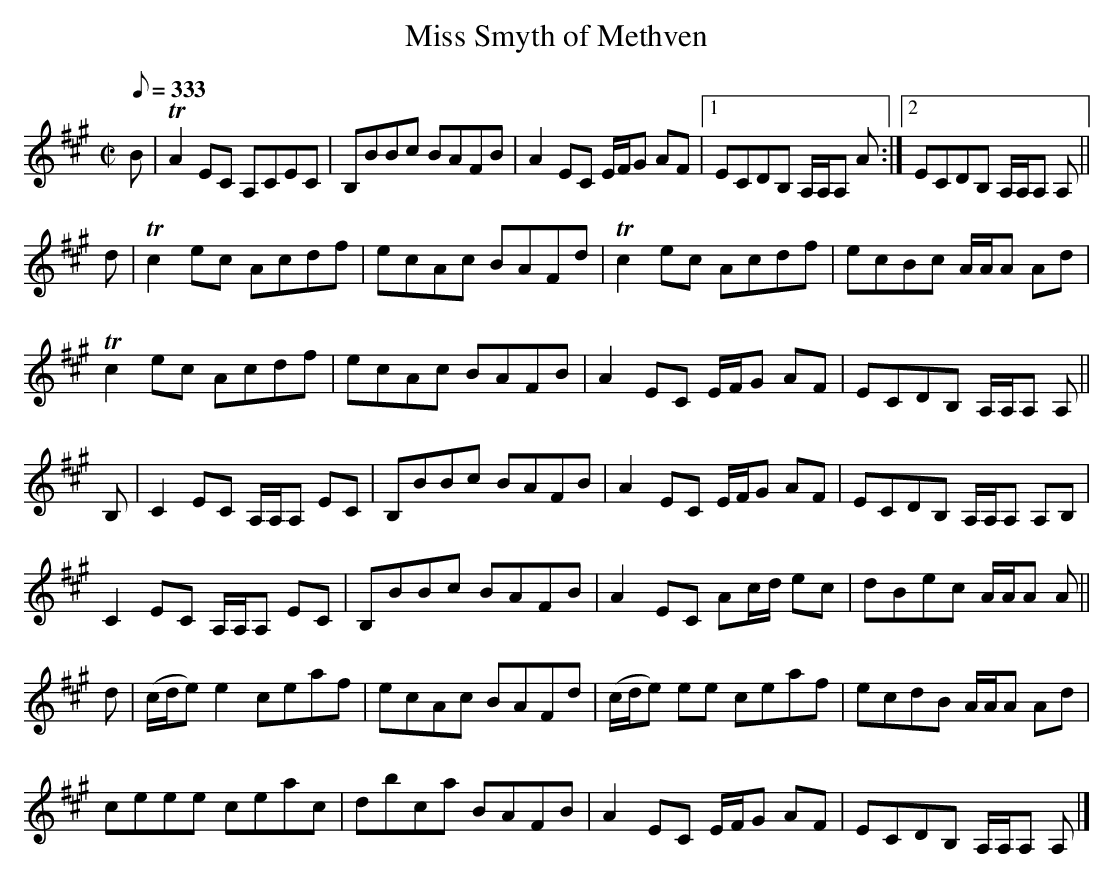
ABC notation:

X:1
T:Miss Smyth of Methven
L:1/8
Q:333
M:C|
K:A
B|TA2 EC A,CEC|B,BBc BAFB|A2 EC E/F/G AF|[1ECDB, A,/A,/A, A:|[2ECDB, A,/A,/A, A,||
d|Tc2 ec Acdf|ecAc BAFd|Tc2 ec Acdf|ecBc A/A/A Ad|
Tc2 ec Acdf|ecAc BAFB|A2 EC E/F/G AF|ECDB, A,/A,/A, A,||
B,|C2 EC A,/A,/A, EC|B,BBc BAFB|A2 EC E/F/G AF|ECDB, A,/A,/A, A,B,|
C2 EC A,/A,/A, EC|B,BBc BAFB|A2 EC Ac/d/ ec|dBec A/A/A A||
d|(c/d/e) e2 ceaf|ecAc BAFd|(c/d/e) ee ceaf|ecdB A/A/A Ad|
ceee ceac|dbca BAFB|A2 EC E/F/G AF|ECDB, A,/A,/A, A,|]
